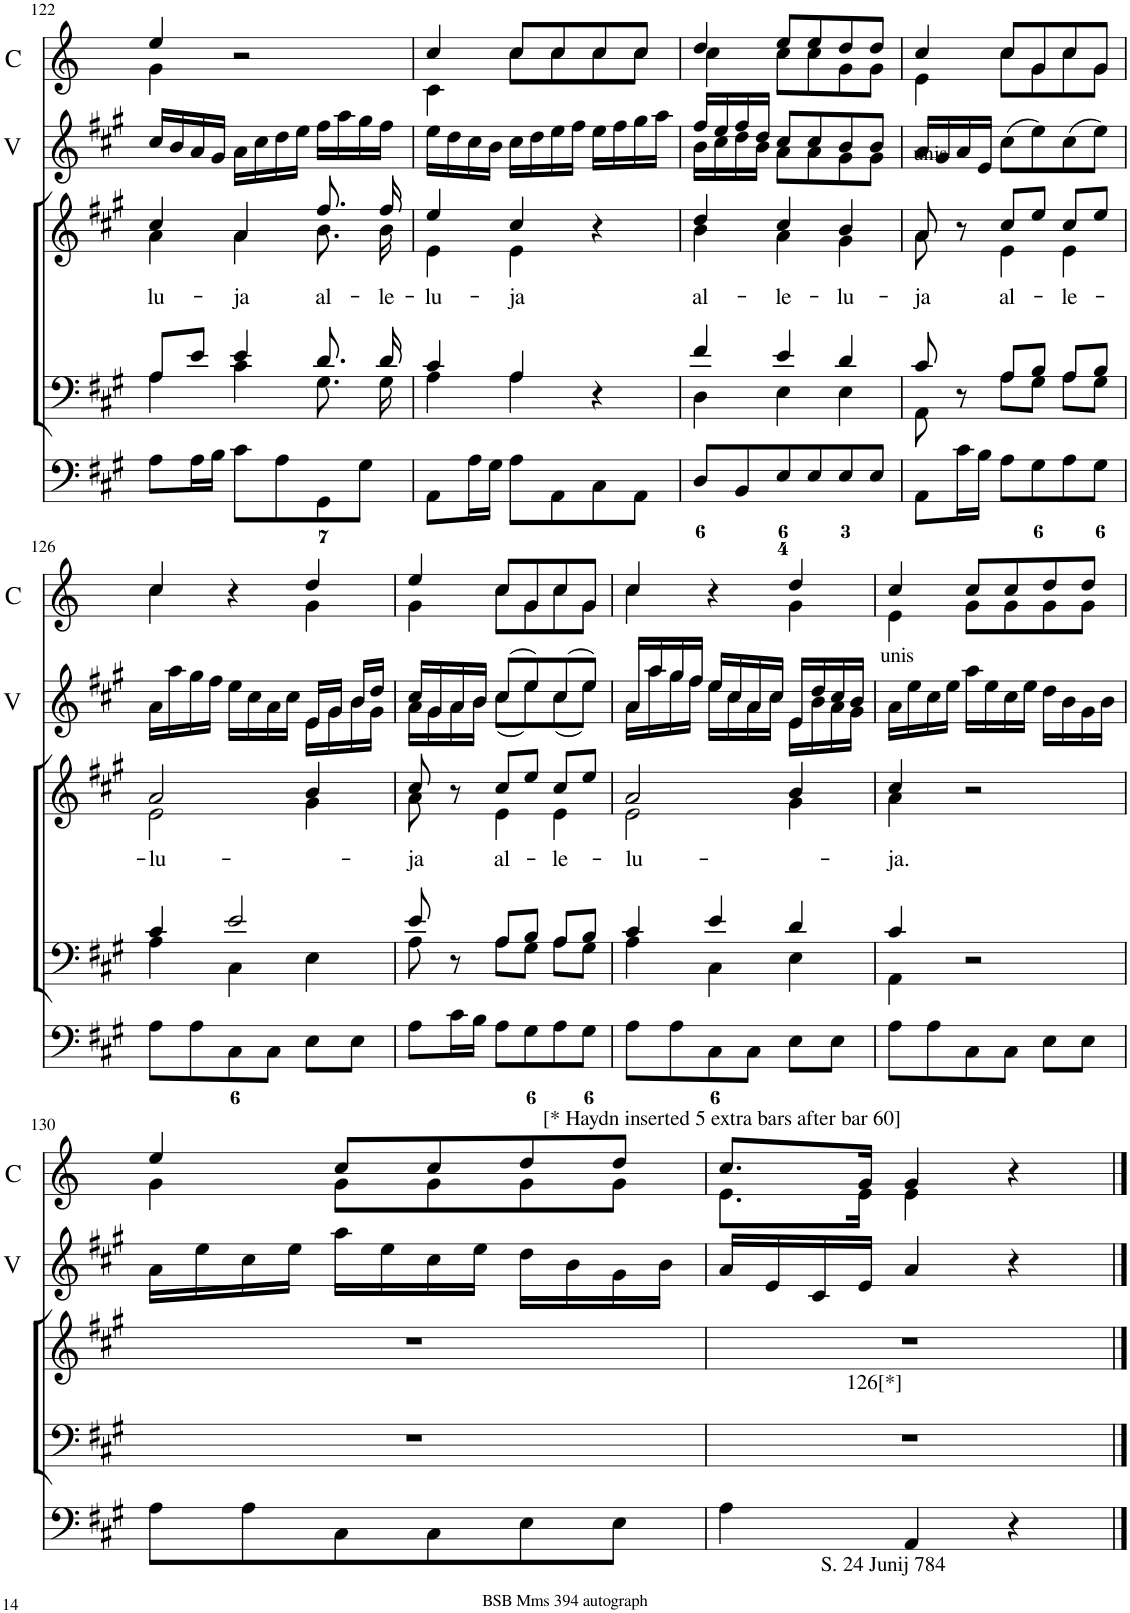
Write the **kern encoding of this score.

**kern	**kern	**kern	**text	**kern	**kern	**kern	**kern
*part7	*part6	*part5	*part5	*part4	*part3	*part2	*part1
*staff7	*staff6	*staff5	*staff5	*staff4	*staff3	*staff2	*staff1
*I"Organ	*I"Voice	*I"Voice	*	*I"Violin	*I"Violin	*I"2 Violini	*I"Corni in A
*	*	*	*	*I'Vln.	*I'Vln.	*I'V	*I'C
!!LO:PB:g=z
*clefF4	*clefF4	*clefG2	*	*clefG2	*clefG2	*clefG2	*clefG2
*	*	*	*	*	*	*	*Trd2c3
*k[f#c#g#]	*k[f#c#g#]	*k[f#c#g#]	*	*k[f#c#g#]	*k[f#c#g#]	*k[f#c#g#]	*k[]
*M3/4	*M3/4	*M3/4	*	*M3/4	*M3/4	*M3/4	*M3/4
=122	=122	=122	=122	=122	=122	=122	=122
*	*^	*^	*	*	*	*	*
!	!	!	!	!	!LO:LY:b	!	!	!	!
*	*	*	*	*	*	*	*	*	*^
8A\L	8A/L	4A\	4cc#/	4a\	lu-	16cc#	16cc#	16cc#/LL	4ee/	4g\
.	.	.	.	.	.	16b	16b	16b/	.	.
16A\L	8e/J	.	.	.	.	16a	16a	16a/	.	.
16B\JJ	.	.	.	.	.	16g#	16g#	16g#/JJ	.	.
!	!	!	!	!	!LO:LY:b	!	!	!	!	!
8c#\L	4e/	4c#\	4a/	4a\	-ja	16a	16a	16a\LL	2r	2ryy
.	.	.	.	.	.	16cc#	16cc#	16cc#\	.	.
8A\	.	.	.	.	.	16dd	16dd	16dd\	.	.
.	.	.	.	.	.	16ee	16ee	16ee\JJ	.	.
!	!	!	!	!	!LO:LY:b	!	!	!	!	!
8GG#\	8.d/	8.G#\	8.ff#/	8.b\	al-	16ff#	16ff#	16ff#\LL	.	.
.	.	.	.	.	.	16aa	16aa	16aa\	.	.
8G#\J	.	.	.	.	.	16gg#	16gg#	16gg#\	.	.
!	!	!	!	!	!LO:LY:b	!	!	!	!	!
.	16d/	16G#\	16ff#/	16b\	-le-	16ff#	16ff#	16ff#\JJ	.	.
=123	=123	=123	=123	=123	=123	=123	=123	=123	=123	=123
!	!	!	!	!	!LO:LY:b	!	!	!	!	!
8AA\L	4c#/	4A\	4ee/	4e\	-lu-	16ee	16ee	16ee\LL	4cc/	4c\
.	.	.	.	.	.	16dd	16dd	16dd\	.	.
16A\L	.	.	.	.	.	16cc#	16cc#	16cc#\	.	.
16G#\JJ	.	.	.	.	.	16b	16b	16b\JJ	.	.
!	!	!	!	!	!LO:LY:b	!	!	!	!	!
8A\L	4A/	4A\	4cc#/	4e\	-ja	16cc#	16cc#	16cc#\LL	8cc/L	8cc\L
.	.	.	.	.	.	16dd	16dd	16dd\	.	.
8AA\	.	.	.	.	.	16ee	16ee	16ee\	8cc/	8cc\
.	.	.	.	.	.	16ff#	16ff#	16ff#\JJ	.	.
8C#\	4r	4ryy	4r	4ryy	.	16ee	16ee	16ee\LL	8cc/	8cc\
.	.	.	.	.	.	16ff#	16ff#	16ff#\	.	.
8AA\J	.	.	.	.	.	16gg#	16gg#	16gg#\	8cc/J	8cc\J
.	.	.	.	.	.	16aa	16aa	16aa\JJ	.	.
=124	=124	=124	=124	=124	=124	=124	=124	=124	=124	=124
!	!	!	!	!	!	!	!LO:TX:a:t=div	!	!	!
!	!	!	!	!	!	!LO:TX:a:t=div	!	!	!	!
!	!	!	!	!	!LO:LY:b	!	!	!	!	!
*	*	*	*	*	*	*	*	*^	*	*
8D/L	4f#/	4D\	4dd/	4b\	al-	16b	16ff#	16ff#/LL	16b\LL	4dd/	4cc\
.	.	.	.	.	.	16cc#	16ee	16ee/	16cc#\	.	.
8BB/	.	.	.	.	.	16dd	16ff#	16ff#/	16dd\	.	.
.	.	.	.	.	.	16b	16dd	16dd/JJ	16b\JJ	.	.
!	!	!	!	!	!LO:LY:b	!	!	!	!	!	!
8E/	4e/	4E\	4cc#/	4a\	-le-	8a	8cc#	8cc#/L	8a\L	8ee/L	8cc\L
8E/	.	.	.	.	.	8a	8cc#	8cc#/	8a\	8ee/	8cc\
!	!	!	!	!	!LO:LY:b	!	!	!	!	!	!
8E/	4d/	4E\	4b/	4g#\	-lu-	8g#	8b	8b/	8g#\	8dd/	8g\
8E/J	.	.	.	.	.	8g#	8b	8b/J	8g#\J	8dd/J	8g\J
=125	=125	=125	=125	=125	=125	=125	=125	=125	=125	=125	=125
!	!	!	!	!	!	!	!	!LO:TX:a:t=unis	!	!	!
!	!	!	!	!	!	!	!LO:TX:a:t=unis	!	!	!	!
!	!	!	!	!	!	!LO:TX:a:t=unis	!	!	!	!	!
!	!	!	!	!	!LO:LY:b	!	!	!	!	!	!
*	*	*	*	*	*	*	*	*v	*v	*	*
8AA\L	8c#/	8AA\	8a/	8a\	-ja	16a	16a	16a/LL	4cc/	4e\
.	.	.	.	.	.	16g#	16g#	16g#/	.	.
16c#\L	8r	8ryy	8r	8ryy	.	16a	16a	16a/	.	.
16B\JJ	.	.	.	.	.	16e	16e	16e/JJ	.	.
!	!	!	!	!	!LO:LY:b	!	!	!	!	!
8A\L	8A/L	8A\L	8cc#/L	4e\	al-	(8cc#	(8cc#	(8cc#\L	8cc/L	8cc\L
8G#\	8B/J	8G#\J	8ee/J	.	.	8ee)	8ee)	8ee\)	8g/	8g\
!	!	!	!	!	!LO:LY:b	!	!	!	!	!
8A\	8A/L	8A\L	8cc#/L	4e\	-le-	(8cc#	(8cc#	(8cc#\	8cc/	8cc\
8G#\J	8B/J	8G#\J	8ee/J	.	.	8ee)	8ee)	8ee\J)	8g/J	8g\J
!!LO:LB:g=z	!!
=126	=126	=126	=126	=126	=126	=126	=126	=126	=126	=126
!	!	!	!	!	!LO:LY:b	!	!	!	!	!
*	*	*	*	*	*	*	*	*^	*	*
8A\L	4c#/	4A\	2a/	2e\	-lu-	16aLL	16aLL	16a\LL	2ryy	4cc/	4cc\
.	.	.	.	.	.	16aa	16aa	16aa\	.	.	.
8A\	.	.	.	.	.	16gg#	16gg#	16gg#\	.	.	.
.	.	.	.	.	.	16ff#JJ	16ff#JJ	16ff#\JJ	.	.	.
8C#\	2e/	4C#\	.	.	.	16eeLL	16eeLL	16ee\LL	.	4r	4ryy
.	.	.	.	.	.	16cc#	16cc#	16cc#\	.	.	.
8C#\J	.	.	.	.	.	16a	16a	16a\	.	.	.
.	.	.	.	.	.	16cc#JJ	16cc#JJ	16cc#\JJ	.	.	.
8E\L	.	4E\	4b/	4g#\	.	16e	16e	16e/LL	16e\LL	4dd/	4g\
.	.	.	.	.	.	16g#	16g#	16g#/JJ	16g#\	.	.
8E\J	.	.	.	.	.	16b	16b	16b/LL	16b\	.	.
!	!	!	!	!	!	!	!LO:TX:a:t=div	!	!	!	!
!	!	!	!	!	!	!LO:TX:a:t=div	!	!	!	!	!
.	.	.	.	.	.	16g#	16dd	16dd/JJ	16g#\JJ	.	.
=127	=127	=127	=127	=127	=127	=127	=127	=127	=127	=127	=127
!	!	!	!	!	!LO:LY:b	!	!	!	!	!	!
8A\L	8e/	8A\	8cc#/	8a\	-ja	16a	16cc#	16cc#/LL	16a\LL	4ee/	4g\
.	.	.	.	.	.	16g#	16g#	16g#/	16g#\	.	.
16c#\L	8r	8ryy	8r	8ryy	.	16a	16a	16a/	16a\	.	.
16B\JJ	.	.	.	.	.	16b	16b	16b/JJ	16b\JJ	.	.
!	!	!	!	!	!LO:LY:b	!	!	!	!	!	!
8A\L	8A/L	8A\L	8cc#/L	4e\	al-	(8cc#	(8cc#	(8cc#/L	(8cc#\L	8cc/L	8cc\L
8G#\	8B/J	8G#\J	8ee/J	.	.	8ee)	8ee)	8ee/)	8ee\)	8g/	8g\
!	!	!	!	!	!LO:LY:b	!	!	!	!	!	!
8A\	8A/L	8A\L	8cc#/L	4e\	-le-	(8cc#	(8cc#	(8cc#/	(8cc#\	8cc/	8cc\
8G#\J	8B/J	8G#\J	8ee/J	.	.	8ee)	8ee)	8ee/J)	8ee\J)	8g/J	8g\J
=128	=128	=128	=128	=128	=128	=128	=128	=128	=128	=128	=128
!LO:TX:b:t=[* Haydn inserted 5 extra bars after bar 60]	!	!	!	!	!	!	!	!	!	!	!
!	!	!	!	!	!LO:LY:b	!	!	!	!	!	!
8A\L	4c#/	4A\	2a/	2e\	-lu-	16a	16a	16a/LL	16a\LL	4cc/	4cc\
.	.	.	.	.	.	16aa	16aa	16aa/	16aa\	.	.
8A\	.	.	.	.	.	16gg#	16gg#	16gg#/	16gg#\	.	.
.	.	.	.	.	.	16ff#	16ff#	16ff#/JJ	16ff#\JJ	.	.
8C#\	4e/	4C#\	.	.	.	16ee	16ee	16ee/LL	16ee\LL	4r	4ryy
.	.	.	.	.	.	16cc#	16cc#	16cc#/	16cc#\	.	.
8C#\J	.	.	.	.	.	16a	16a	16a/	16a\	.	.
.	.	.	.	.	.	16cc#	16cc#	16cc#/JJ	16cc#\JJ	.	.
8E\L	4d/	4E\	4b/	4g#\	.	16e	16e	16e/LL	16e\LL	4dd/	4g\
.	.	.	.	.	.	16b	16dd	16dd/	16b\	.	.
8E\J	.	.	.	.	.	16a	16cc#	16cc#/	16a\	.	.
.	.	.	.	.	.	16g#	16b	16b/JJ	16g#\JJ	.	.
=129	=129	=129	=129	=129	=129	=129	=129	=129	=129	=129	=129
!	!	!	!	!	!	!	!	!LO:TX:a:t=unis	!	!	!
!	!	!	!	!	!	!	!LO:TX:a:t=unis	!	!	!	!
!	!	!	!	!	!	!LO:TX:a:t=unis	!	!	!	!	!
!	!	!	!	!	!LO:LY:b	!	!	!	!	!	!
*	*	*	*	*	*	*	*	*v	*v	*	*
8A\L	4c#/	4AA\	4cc#/	4a\	-ja.	16a	16a	16a\LL	4cc/	4e\
.	.	.	.	.	.	16ee	16ee	16ee\	.	.
8A\	.	.	.	.	.	16cc#	16cc#	16cc#\	.	.
.	.	.	.	.	.	16ee	16ee	16ee\JJ	.	.
8C#\	2r	2ryy	2r	2ryy	.	16aa	16aa	16aa\LL	8cc/L	8g\L
.	.	.	.	.	.	16ee	16ee	16ee\	.	.
8C#\J	.	.	.	.	.	16cc#	16cc#	16cc#\	8cc/	8g\
.	.	.	.	.	.	16ee	16ee	16ee\JJ	.	.
8E\L	.	.	.	.	.	16dd	16dd	16dd\LL	8dd/	8g\
.	.	.	.	.	.	16b	16b	16b\	.	.
8E\J	.	.	.	.	.	16g#	16g#	16g#\	8dd/J	8g\J
.	.	.	.	.	.	16b	16b	16b\JJ	.	.
*	*v	*v	*	*	*	*	*	*	*	*
*	*	*v	*v	*	*	*	*	*	*
!!LO:LB:g=z	!!
=130	=130	=130	=130	=130	=130	=130	=130	=130
8A\L	2.r	2.r	.	16a	16a	16a\LL	4ee/	4g\
.	.	.	.	16ee	16ee	16ee\	.	.
8A\	.	.	.	16cc#	16cc#	16cc#\	.	.
.	.	.	.	16ee	16ee	16ee\JJ	.	.
8C#\	.	.	.	16aa	16aa	16aa\LL	8cc/L	8g\L
.	.	.	.	16ee	16ee	16ee\	.	.
8C#\	.	.	.	16cc#	16cc#	16cc#\	8cc/	8g\
.	.	.	.	16ee	16ee	16ee\JJ	.	.
8E\	.	.	.	16dd	16dd	16dd\LL	8dd/	8g\
.	.	.	.	16b	16b	16b\	.	.
8E\J	.	.	.	16g#	16g#	16g#\	8dd/J	8g\J
.	.	.	.	16b	16b	16b\JJ	.	.
=131	=131	=131	=131	=131	=131	=131	=131	=131
!	!LO:TX:a:t=126[*]	!	!	!	!	!	!	!
4A\	2.r	2.r	.	16a	16a	16a/LL	8.cc/L	8.e\L
.	.	.	.	16e	16e	16e/	.	.
.	.	.	.	16c#	16c#	16c#/	.	.
.	.	.	.	16e	16e	16e/JJ	16g/Jk	16e\Jk
!LO:TX:b:t=S. 24 Junij 784	!	!	!	!	!	!	!	!
4AA/	.	.	.	4a	4a	4a/	4g/	4e\
4r	.	.	.	4r	4r	4r	4r	4ryy
*	*	*	*	*	*	*	*v	*v
==	==	==	==	==	==	==	==
*-	*-	*-	*-	*-	*-	*-	*-
